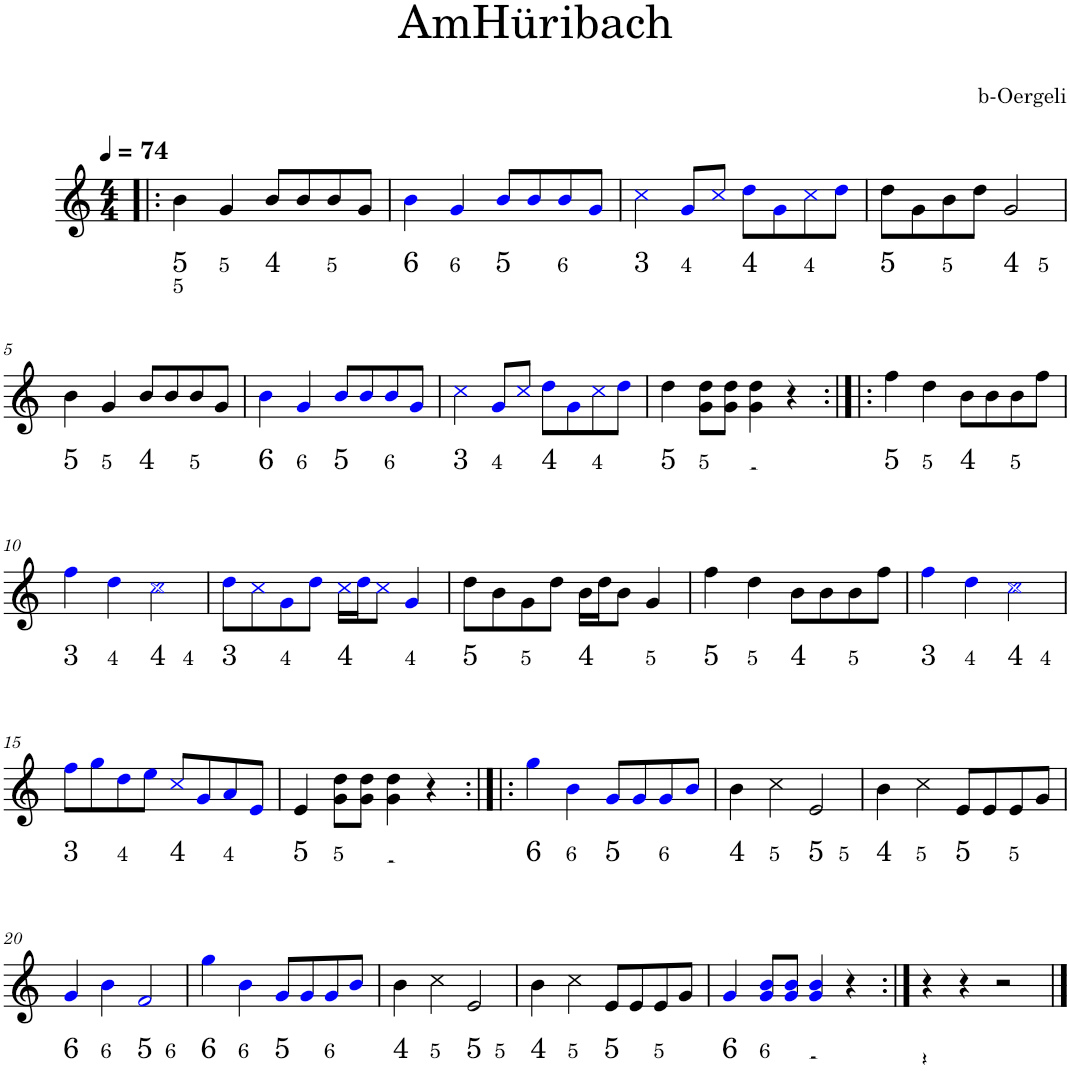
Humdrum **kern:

**kern	**kern
*part2	*part1
*staff2	*staff1
*I"Akkordeon	*I"Akkordeon
*stria5	*
*clefF4	*clefG2
*k[]	*k[]
*M4/4	*M4/4
*MM74	*MM74
=1!|:	=1!|:
*	*^
!	!LO:TX:b:t=5	!
!	!LO:TX:b:t=5	!
8EE-' 8E-'	4b\	4ryy
8r	.	.
!	!LO:TX:b:t=5	!
8E-'	4g/	4ryy
8r	.	.
!	!LO:TX:b:t=4	!
8BBB-'	8b/L	4ryy
8r	8b/	.
!	!LO:TX:b:t=5	!
8E-'	8b/	4ryy
8r	8g/J	.
=2	=2	=2
!	!LO:TX:b:t=6	!
8GG#'	4bi\	4ryy
8r	.	.
!	!LO:TX:b:t=6	!
8G#'	4gi/	4ryy
8r	.	.
!	!LO:TX:b:t=5	!
8EE-'	8bi/L	4ryy
8r	8bi/	.
!	!LO:TX:b:t=6	!
8G#'	8bi/	4ryy
8r	8gi/J	.
=3	=3	=3
!	!LO:TX:b:t=3	!
8FF'	4cci\	4ryy
8r	.	.
!	!LO:TX:b:t=4	!
8BB-'	8gi/L	4ryy
8r	8cci/J	.
!	!LO:TX:b:t=4	!
8BBB-'	8ddi\L	4ryy
8r	8gi\	.
!	!LO:TX:b:t=4	!
8BB-'	8cci\	4ryy
8r	8ddi\J	.
=4	=4	=4
!	!LO:TX:b:t=5	!
8EE-'	8dd\L	4ryy
8r	8g\	.
!	!LO:TX:b:t=5	!
8E-'	8b\	4ryy
8r	8dd\J	.
!	!LO:TX:b:t=4	!
8BBB-'	2g/	4ryy
8r	.	.
!	!	!LO:TX:b:t=5
8E-'	.	4ryy
8r	.	.
!!LO:LB:g=z	!!
=5	=5	=5
!	!LO:TX:b:t=5	!
8EE-'	4b\	4ryy
8r	.	.
!	!LO:TX:b:t=5	!
8E-'	4g/	4ryy
8r	.	.
!	!LO:TX:b:t=4	!
8BBB-'	8b/L	4ryy
8r	8b/	.
!	!LO:TX:b:t=5	!
8E-'	8b/	4ryy
8r	8g/J	.
=6	=6	=6
!	!LO:TX:b:t=6	!
8GG#'	4bi\	4ryy
8r	.	.
!	!LO:TX:b:t=6	!
8G#'	4gi/	4ryy
8r	.	.
!	!LO:TX:b:t=5	!
8EE-'	8bi/L	4ryy
8r	8bi/	.
!	!LO:TX:b:t=6	!
8G#'	8bi/	4ryy
8r	8gi/J	.
=7	=7	=7
!	!LO:TX:b:t=3	!
8FF'	4cci\	4ryy
8r	.	.
!	!LO:TX:b:t=4	!
8BB-'	8gi/L	4ryy
8r	8cci/J	.
!	!LO:TX:b:t=4	!
8BBB-'	8ddi\L	4ryy
8r	8gi\	.
!	!LO:TX:b:t=4	!
8BB-'	8cci\	4ryy
8r	8ddi\J	.
=8	=8	=8
!	!LO:TX:b:t=5	!
8EE-'	4dd\	4ryy
8r	.	.
!	!LO:TX:b:t=5	!
8E-'	8g\ 8dd\L	4ryy
8r	8g\ 8dd\J	.
2r	4g\ 4dd\	2ryy
.	4r	.
=9:|!|:	=9:|!|:	=9:|!|:
!	!LO:TX:b:t=5	!
8EE-'	4ff\	4ryy
8r	.	.
!	!LO:TX:b:t=5	!
8E-'	4dd\	4ryy
8r	.	.
!	!LO:TX:b:t=4	!
8BBB-'	8b\L	4ryy
8r	8b\	.
!	!LO:TX:b:t=5	!
8E-'	8b\	4ryy
8r	8ff\J	.
!!LO:LB:g=z	!!
=10	=10	=10
!	!LO:TX:b:t=3	!
8FF'	4ffi\	4ryy
8r	.	.
!	!LO:TX:b:t=4	!
8BB-'	4ddi\	4ryy
8r	.	.
!	!LO:TX:b:t=4	!
8BBB-'	2cci\	4ryy
8r	.	.
!	!	!LO:TX:b:t=4
8BB-'	.	4ryy
8r	.	.
=11	=11	=11
!	!LO:TX:b:t=3	!
8FF'	8ddi\L	4ryy
8r	8cci\	.
!	!LO:TX:b:t=4	!
8BB-'	8gi\	4ryy
8r	8ddi\J	.
!	!LO:TX:b:t=4	!
8BBB-'	16cci\LL	4ryy
.	16ddi\J	.
8r	8cci\J	.
!	!LO:TX:b:t=4	!
8BB-'	4gi/	4ryy
8r	.	.
=12	=12	=12
!	!LO:TX:b:t=5	!
8EE-'	8dd\L	4ryy
8r	8b\	.
!	!LO:TX:b:t=5	!
8E-'	8g\	4ryy
8r	8dd\J	.
!	!LO:TX:b:t=4	!
8BBB-'	16b\LL	4ryy
.	16dd\J	.
8r	8b\J	.
!	!LO:TX:b:t=5	!
8E-'	4g/	4ryy
8r	.	.
=13	=13	=13
!	!LO:TX:b:t=5	!
8EE-'	4ff\	4ryy
8r	.	.
!	!LO:TX:b:t=5	!
8E-'	4dd\	4ryy
8r	.	.
!	!LO:TX:b:t=4	!
8BBB-'	8b\L	4ryy
8r	8b\	.
!	!LO:TX:b:t=5	!
8E-'	8b\	4ryy
8r	8ff\J	.
=14	=14	=14
!	!LO:TX:b:t=3	!
8FF'	4ffi\	4ryy
8r	.	.
!	!LO:TX:b:t=4	!
8BB-'	4ddi\	4ryy
8r	.	.
!	!LO:TX:b:t=4	!
8BBB-'	2cci\	4ryy
8r	.	.
!	!	!LO:TX:b:t=4
8BB-'	.	4ryy
8r	.	.
!!LO:LB:g=z	!!
=15	=15	=15
!	!LO:TX:b:t=3	!
8FF'	8ffi\L	4ryy
8r	8ggi\	.
!	!LO:TX:b:t=4	!
8BB-'	8ddi\	4ryy
8r	8eei\J	.
!	!LO:TX:b:t=4	!
8BBB-'	8cci/L	4ryy
8r	8gi/	.
!	!LO:TX:b:t=4	!
8BB-'	8ai/	4ryy
8r	8ei/J	.
=16	=16	=16
!	!LO:TX:b:t=5	!
8EE-'	4e/	4ryy
8r	.	.
!	!LO:TX:b:t=5	!
8E-'	8g\ 8dd\L	4ryy
8r	8g\ 8dd\J	.
2r	4g\ 4dd\	2ryy
.	4r	.
=17:|!|:	=17:|!|:	=17:|!|:
!	!LO:TX:b:t=6	!
8GG#'	4ggi\	4ryy
8r	.	.
!	!LO:TX:b:t=6	!
8G#'	4bi\	4ryy
8r	.	.
!	!LO:TX:b:t=5	!
8EE-'	8gi/L	4ryy
8r	8gi/	.
!	!LO:TX:b:t=6	!
8G#'	8gi/	4ryy
8r	8bi/J	.
=18	=18	=18
!	!LO:TX:b:t=4	!
8BBB-'	4b\	4ryy
8r	.	.
!	!LO:TX:b:t=5	!
8E-'	4cc\	4ryy
8r	.	.
!	!LO:TX:b:t=5	!
8EE-'	2e/	4ryy
8r	.	.
!	!	!LO:TX:b:t=5
8E-'	.	4ryy
8r	.	.
=19	=19	=19
!	!LO:TX:b:t=4	!
8BBB-'	4b\	4ryy
8r	.	.
!	!LO:TX:b:t=5	!
8E-'	4cc\	4ryy
8r	.	.
!	!LO:TX:b:t=5	!
8EE-'	8e/L	4ryy
8r	8e/	.
!	!LO:TX:b:t=5	!
8E-'	8e/	4ryy
8r	8g/J	.
!!LO:LB:g=z	!!
=20	=20	=20
!	!LO:TX:b:t=6	!
8GG#'	4gi/	4ryy
8r	.	.
!	!LO:TX:b:t=6	!
8G#'	4bi\	4ryy
8r	.	.
!	!LO:TX:b:t=5	!
8EE-'	2fi/	4ryy
8r	.	.
!	!	!LO:TX:b:t=6
8G#'	.	4ryy
8r	.	.
=21	=21	=21
!	!LO:TX:b:t=6	!
8GG#'	4ggi\	4ryy
8r	.	.
!	!LO:TX:b:t=6	!
8G#'	4bi\	4ryy
8r	.	.
!	!LO:TX:b:t=5	!
8EE-'	8gi/L	4ryy
8r	8gi/	.
!	!LO:TX:b:t=6	!
8G#'	8gi/	4ryy
8r	8bi/J	.
=22	=22	=22
!	!LO:TX:b:t=4	!
8BBB-'	4b\	4ryy
8r	.	.
!	!LO:TX:b:t=5	!
8E-'	4cc\	4ryy
8r	.	.
!	!LO:TX:b:t=5	!
8EE-'	2e/	4ryy
8r	.	.
!	!	!LO:TX:b:t=5
8E-'	.	4ryy
8r	.	.
=23	=23	=23
!	!LO:TX:b:t=4	!
8BBB-'	4b\	4ryy
8r	.	.
!	!LO:TX:b:t=5	!
8E-'	4cc\	4ryy
8r	.	.
!	!LO:TX:b:t=5	!
8EE-'	8e/L	4ryy
8r	8e/	.
!	!LO:TX:b:t=5	!
8E-'	8e/	4ryy
8r	8g/J	.
=24	=24	=24
!	!LO:TX:b:t=6	!
8GG#'	4gi/	4ryy
8r	.	.
!	!LO:TX:b:t=6	!
8G#'	8gi/ 8bi/L	4ryy
8r	8gi/ 8bi/J	.
2r	4gi/ 4bi/	2ryy
.	4r	.
=25:|!	=25:|!	=25:|!
4r	4r	4ryy
4r	4r	2.ryy
2r	2r	.
*	*v	*v
==	==
*-	*-
